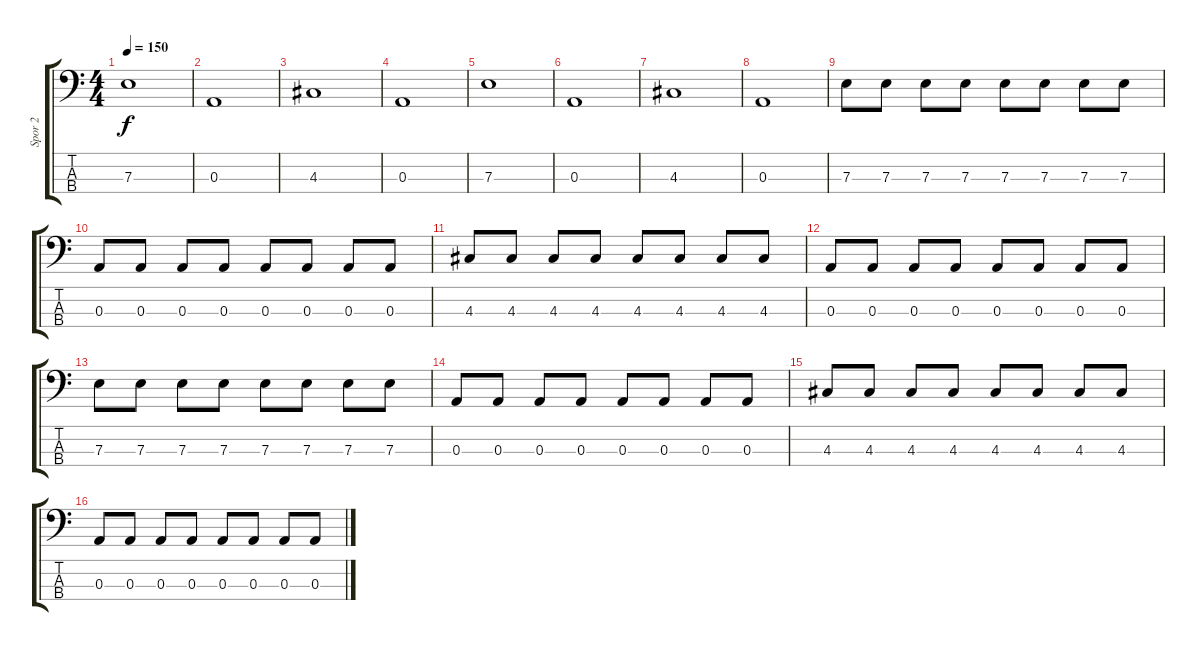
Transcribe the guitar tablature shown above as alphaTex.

\track ("Spor 2" "Spor 2") {instrument electricbassfinger}
\staff {score tabs}
\tuning (G2 D2 A1 E1) {hide}
\ts (4 4)
\tempo 150
\clef f4
\ks c
7.3.1{dy f} |
0.3.1 |
4.3.1 |
0.3.1 |
7.3.1 |
0.3.1 |
4.3.1 |
0.3.1 |
7.3.8 7.3.8 7.3.8 7.3.8 7.3.8 7.3.8 7.3.8 7.3.8 |
0.3.8 0.3.8 0.3.8 0.3.8 0.3.8 0.3.8 0.3.8 0.3.8 |
4.3.8 4.3.8 4.3.8 4.3.8 4.3.8 4.3.8 4.3.8 4.3.8 |
0.3.8 0.3.8 0.3.8 0.3.8 0.3.8 0.3.8 0.3.8 0.3.8 |
7.3.8 7.3.8 7.3.8 7.3.8 7.3.8 7.3.8 7.3.8 7.3.8 |
0.3.8 0.3.8 0.3.8 0.3.8 0.3.8 0.3.8 0.3.8 0.3.8 |
4.3.8 4.3.8 4.3.8 4.3.8 4.3.8 4.3.8 4.3.8 4.3.8 |
0.3.8 0.3.8 0.3.8 0.3.8 0.3.8 0.3.8 0.3.8 0.3.8
